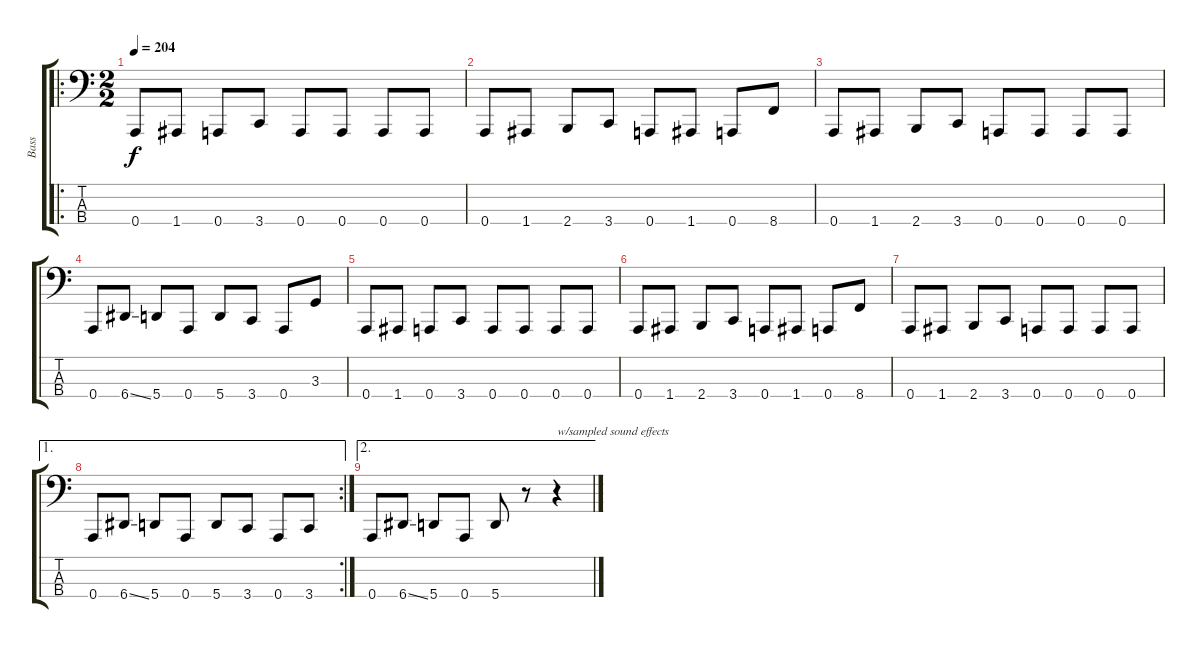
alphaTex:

\track ("Bass" "Bass") {instrument electricbasspick}
\staff {score tabs}
\tuning (D2 A1 E1 A0) {hide}
\ro
\ts (2 2)
\tempo 204
\clef f4
\ks c
0.4.8{dy f} 1.4.8 0.4.8 3.4.8 0.4.8 0.4.8 0.4.8 0.4.8 |
0.4.8 1.4.8 2.4.8 3.4.8 0.4.8 1.4.8 0.4.8 8.4.8 |
0.4.8 1.4.8 2.4.8 3.4.8 0.4.8 0.4.8 0.4.8 0.4.8 |
0.4.8 6.4{ss}.8 5.4.8 0.4.8 5.4.8 3.4.8 0.4.8 3.3.8 |
0.4.8 1.4.8 0.4.8 3.4.8 0.4.8 0.4.8 0.4.8 0.4.8 |
0.4.8 1.4.8 2.4.8 3.4.8 0.4.8 1.4.8 0.4.8 8.4.8 |
0.4.8 1.4.8 2.4.8 3.4.8 0.4.8 0.4.8 0.4.8 0.4.8 |
\ae 1
\rc 2
0.4.8 6.4{ss}.8 5.4.8 0.4.8 5.4.8 3.4.8 0.4.8 3.4.8 |
\ae 2
0.4.8 6.4{ss}.8 5.4.8 0.4.8 5.4.8 r.8 r.4{txt "w/sampled sound effects"}
